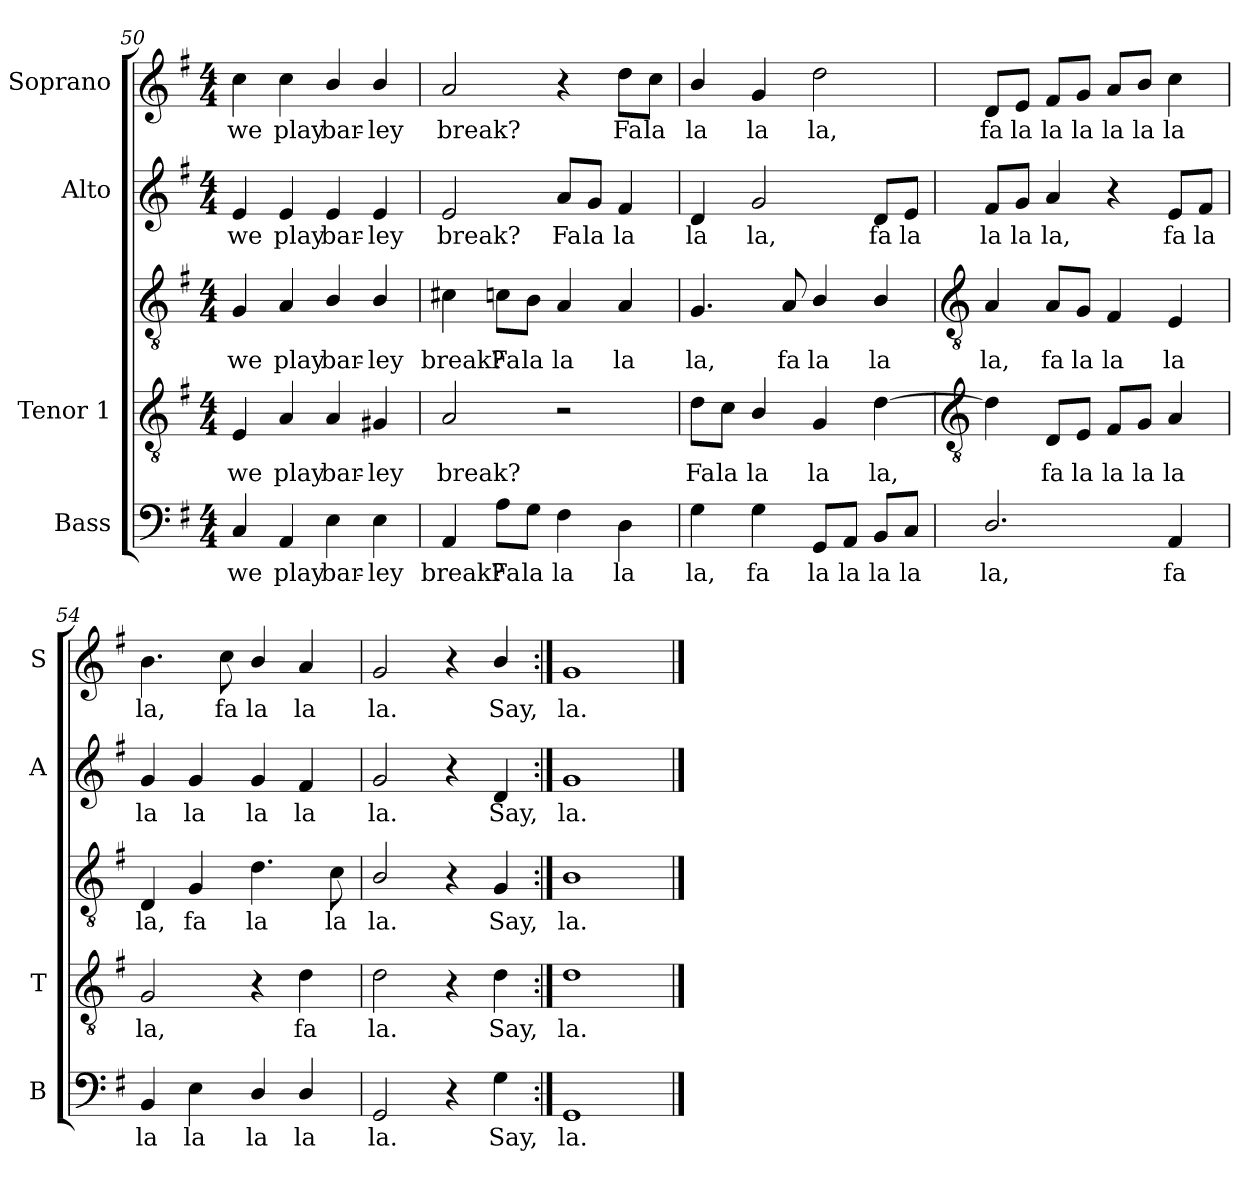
**kern	**text	**kern	**text	**kern	**text	**kern	**text	**kern	**text
*part4	*part4	*part3	*part3	*part3	*part3	*part2	*part2	*part1	*part1
*staff5	*staff5	*staff4	*staff4	*staff3	*staff3	*staff2	*staff2	*staff1	*staff1
*I"Bass	*	*I"Tenor 1	*	*	*	*I"Alto	*	*I"Soprano	*
*I'B	*	*I'T	*	*	*	*I'A	*	*I'S	*
*clefF4	*	*clefGv2	*	*clefGv2	*	*clefG2	*	*clefG2	*
*k[f#]	*	*k[f#]	*	*k[f#]	*	*k[f#]	*	*k[f#]	*
*G:	*	*G:	*	*G:	*	*G:	*	*G:	*
*M4/4	*	*M4/4	*	*M4/4	*	*M4/4	*	*M4/4	*
=50	=50	=50	=50	=50	=50	=50	=50	=50	=50
!	!LO:LY:b	!	!LO:LY:b	!	!LO:LY:b	!	!LO:LY:b	!	!LO:LY:b
4C	we	4E	we	4G	we	4e	we	4cc	we
!	!LO:LY:b	!	!LO:LY:b	!	!LO:LY:b	!	!LO:LY:b	!	!LO:LY:b
4AA	play	4A	play	4A	play	4e	play	4cc	play
!	!LO:LY:b	!	!LO:LY:b	!	!LO:LY:b	!	!LO:LY:b	!	!LO:LY:b
4E	bar-	4A	bar-	4B/	bar-	4e	bar-	4b/	bar-
!	!LO:LY:b	!	!LO:LY:b	!	!LO:LY:b	!	!LO:LY:b	!	!LO:LY:b
4E	-ley	4G#X	-ley	4B/	-ley	4e	-ley	4b/	-ley
=51	=51	=51	=51	=51	=51	=51	=51	=51	=51
!	!LO:LY:b	!	!LO:LY:b	!	!LO:LY:b	!	!LO:LY:b	!	!LO:LY:b
4AA	break?	2A	break?	4c#X	break?	2e	break?	2a	break?
!	!LO:LY:b	!	!	!	!LO:LY:b	!	!	!	!
8A\L	Fa	.	.	8cn\L	Fa	.	.	.	.
!	!LO:LY:b	!	!	!	!LO:LY:b	!	!	!	!
8G\J	la	.	.	8B\J	la	.	.	.	.
!	!LO:LY:b	!	!	!	!LO:LY:b	!	!LO:LY:b	!	!
4F#	la	2r	.	4A	la	8a/L	Fa	4r	.
!	!	!	!	!	!	!	!LO:LY:b	!	!
.	.	.	.	.	.	8g/J	la	.	.
!	!LO:LY:b	!	!	!	!LO:LY:b	!	!LO:LY:b	!	!LO:LY:b
4D	la	.	.	4A	la	4f#	la	8dd\L	Fa
!	!	!	!	!	!	!	!	!	!LO:LY:b
.	.	.	.	.	.	.	.	8cc\J	la
=52	=52	=52	=52	=52	=52	=52	=52	=52	=52
!	!LO:LY:b	!	!LO:LY:b	!	!LO:LY:b	!	!LO:LY:b	!	!LO:LY:b
4G	la,	8d\L	Fa	4.G	la,	4d	la	4b/	la
!	!	!	!LO:LY:b	!	!	!	!	!	!
.	.	8c\J	la	.	.	.	.	.	.
!	!LO:LY:b	!	!LO:LY:b	!	!	!	!LO:LY:b	!	!LO:LY:b
4G	fa	4B/	la	.	.	2g	la,	4g	la
!	!	!	!	!	!LO:LY:b	!	!	!	!
.	.	.	.	8A	fa	.	.	.	.
!	!LO:LY:b	!	!LO:LY:b	!	!LO:LY:b	!	!	!	!LO:LY:b
8GG/L	la	4G	la	4B/	la	.	.	2dd	la,
!	!LO:LY:b	!	!	!	!	!	!	!	!
8AA/J	la	.	.	.	.	.	.	.	.
!	!LO:LY:b	!	!LO:LY:b	!	!LO:LY:b	!	!LO:LY:b	!	!
8BB/L	la	[4d	la,	4B/	la	8d/L	fa	.	.
!	!LO:LY:b	!	!	!	!	!	!LO:LY:b	!	!
8C/J	la	.	.	.	.	8e/J	la	.	.
!!LO:LB:g=z
=53	=53	=53	=53	=53	=53	=53	=53	=53	=53
*	*	*clefGv2	*	*clefGv2	*	*	*	*	*
!	!LO:LY:b	!	!	!	!LO:LY:b	!	!LO:LY:b	!	!LO:LY:b
2.D/	la,	4d]	.	4A	la,	8f#/L	la	8d/L	fa
!	!	!	!	!	!	!	!LO:LY:b	!	!LO:LY:b
.	.	.	.	.	.	8g/J	la	8e/J	la
!	!	!	!LO:LY:b	!	!LO:LY:b	!	!LO:LY:b	!	!LO:LY:b
.	.	8D/L	fa	8A/L	fa	4a	la,	8f#/L	la
!	!	!	!LO:LY:b	!	!LO:LY:b	!	!	!	!LO:LY:b
.	.	8E/J	la	8G/J	la	.	.	8g/J	la
!	!	!	!LO:LY:b	!	!LO:LY:b	!	!	!	!LO:LY:b
.	.	8F#/L	la	4F#	la	4r	.	8a/L	la
!	!	!	!LO:LY:b	!	!	!	!	!	!LO:LY:b
.	.	8G/J	la	.	.	.	.	8b/J	la
!	!LO:LY:b	!	!LO:LY:b	!	!LO:LY:b	!	!LO:LY:b	!	!LO:LY:b
4AA	fa	4A	la	4E	la	8e/L	fa	4cc	la
!	!	!	!	!	!	!	!LO:LY:b	!	!
.	.	.	.	.	.	8f#/J	la	.	.
=54	=54	=54	=54	=54	=54	=54	=54	=54	=54
!	!LO:LY:b	!	!LO:LY:b	!	!LO:LY:b	!	!LO:LY:b	!	!LO:LY:b
4BB	la	2G	la,	4D	la,	4g	la	4.b	la,
!	!LO:LY:b	!	!	!	!LO:LY:b	!	!LO:LY:b	!	!
4E	la	.	.	4G	fa	4g	la	.	.
!	!	!	!	!	!	!	!	!	!LO:LY:b
.	.	.	.	.	.	.	.	8cc	fa
!	!LO:LY:b	!	!	!	!LO:LY:b	!	!LO:LY:b	!	!LO:LY:b
4D/	la	4r	.	4.d	la	4g	la	4b/	la
!	!LO:LY:b	!	!LO:LY:b	!	!	!	!LO:LY:b	!	!LO:LY:b
4D/	la	4d	fa	.	.	4f#	la	4a	la
!	!	!	!	!	!LO:LY:b	!	!	!	!
.	.	.	.	8c	la	.	.	.	.
=55	=55	=55	=55	=55	=55	=55	=55	=55	=55
!	!LO:LY:b	!	!LO:LY:b	!	!LO:LY:b	!	!LO:LY:b	!	!LO:LY:b
2GG	la.	2d	la.	2B/	la.	2g	la.	2g	la.
4r	.	4r	.	4r	.	4r	.	4r	.
!	!LO:LY:b	!	!LO:LY:b	!	!LO:LY:b	!	!LO:LY:b	!	!LO:LY:b
4G	Say,	4d	Say,	4G	Say,	4d	Say,	4b/	Say,
=56:|!	=56:|!	=56:|!	=56:|!	=56:|!	=56:|!	=56:|!	=56:|!	=56:|!	=56:|!
!	!LO:LY:b	!	!LO:LY:b	!	!LO:LY:b	!	!LO:LY:b	!	!LO:LY:b
1GG	la.	1d	la.	1B	la.	1g	la.	1g	la.
==	==	==	==	==	==	==	==	==	==
*-	*-	*-	*-	*-	*-	*-	*-	*-	*-
